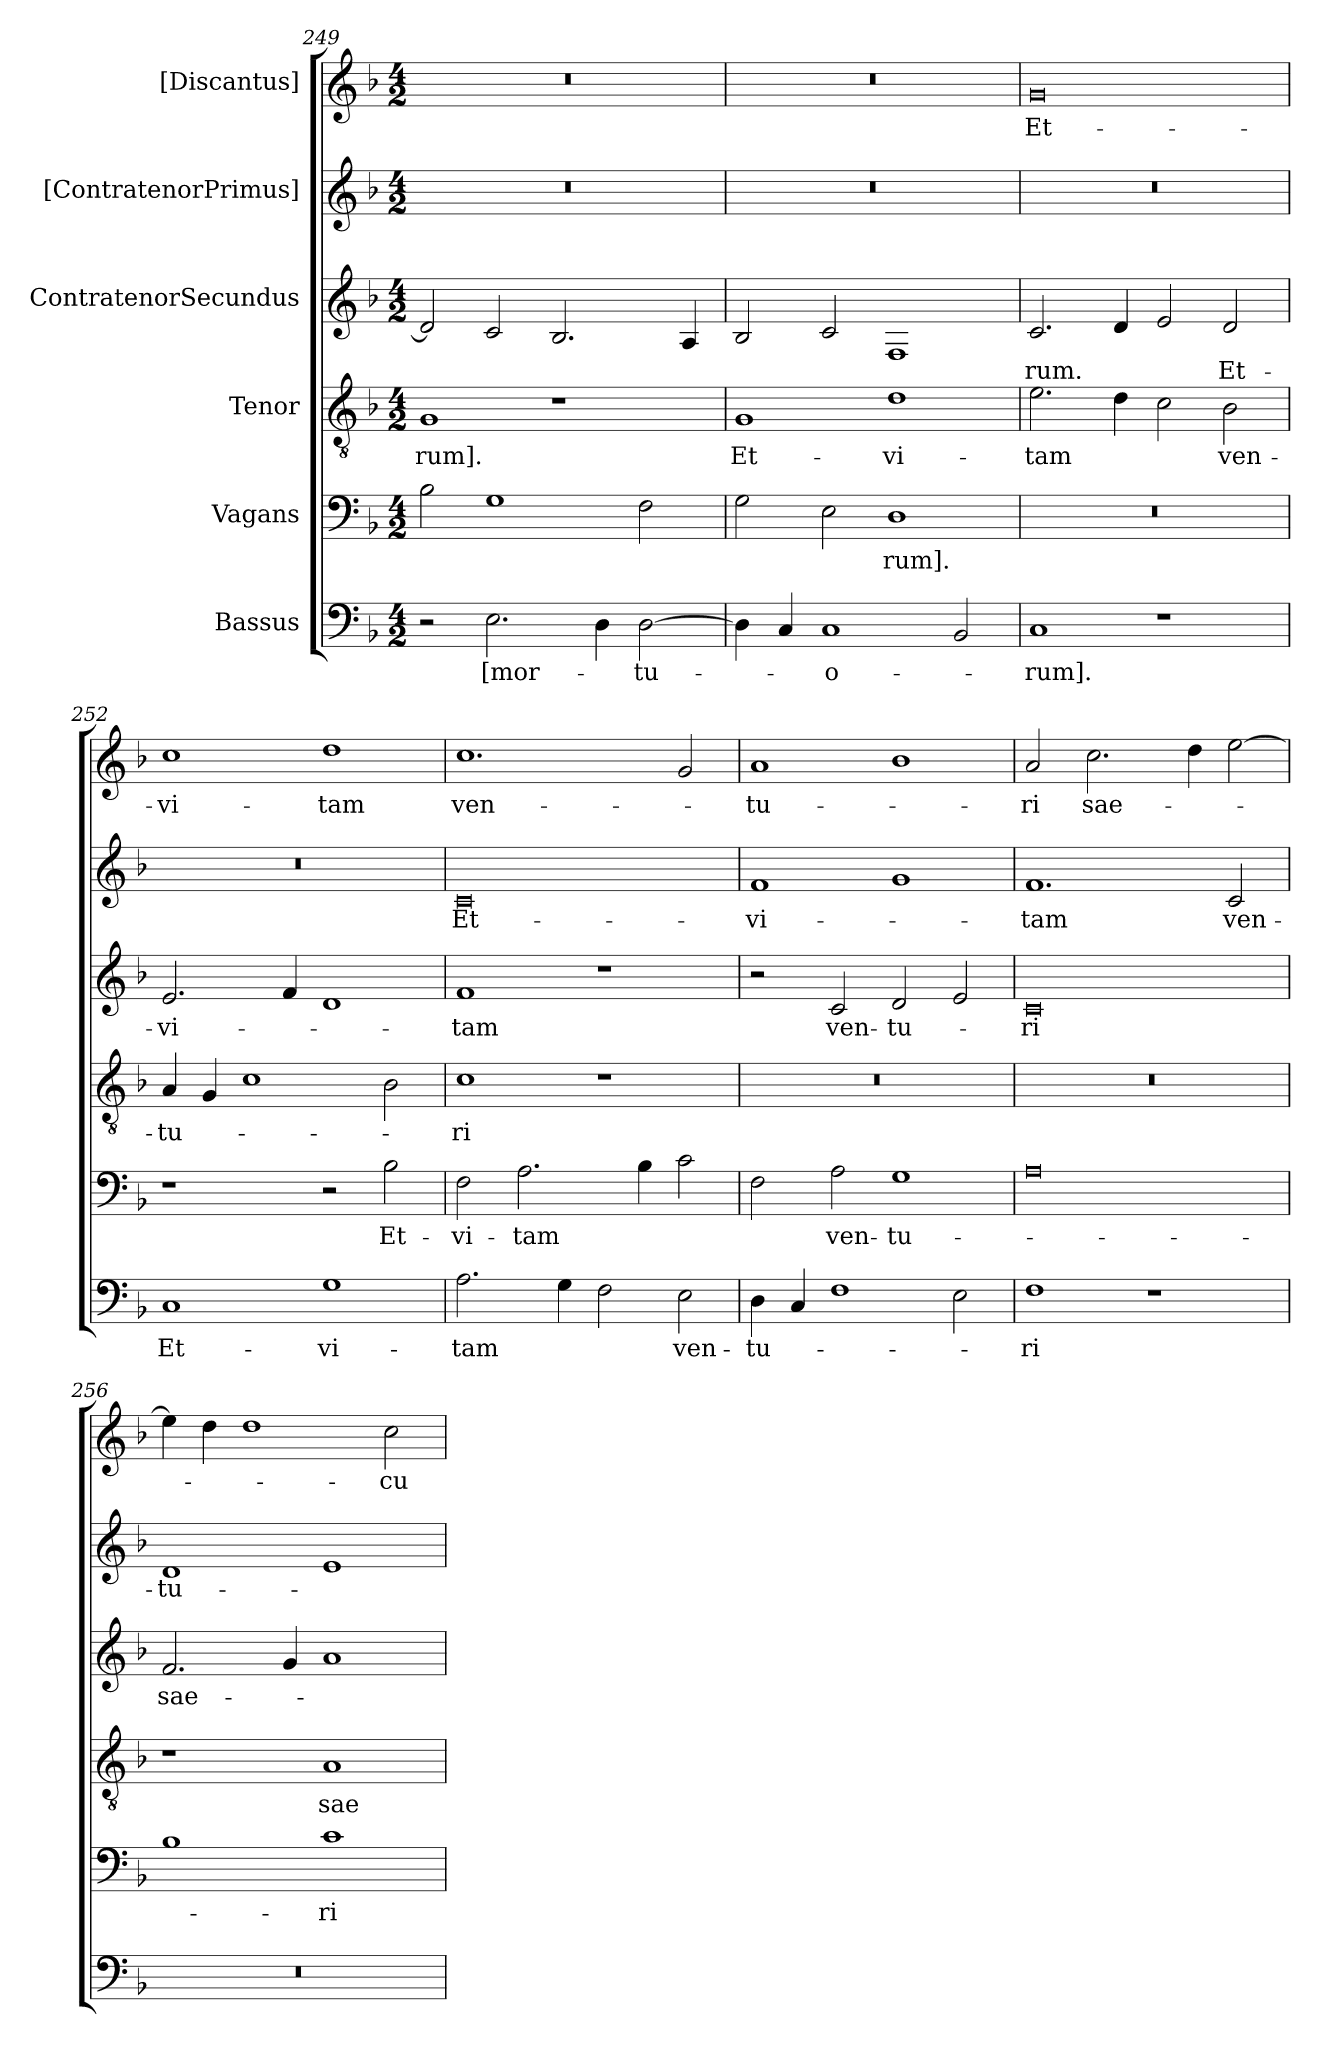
**kern	**text	**kern	**text	**kern	**text	**kern	**text	**kern	**text	**kern	**text
*part6	*part6	*part5	*part5	*part4	*part4	*part3	*part3	*part2	*part2	*part1	*part1
*staff6	*staff6	*staff5	*staff5	*staff4	*staff4	*staff3	*staff3	*staff2	*staff2	*staff1	*staff1
*I"Bassus	*	*I"Vagans	*	*I"Tenor	*	*I"ContratenorSecundus	*	*I"[ContratenorPrimus]	*	*I"[Discantus]	*
*clefF4	*	*clefF4	*	*clefGv2	*	*clefG2	*	*clefG2	*	*clefG2	*
*k[b-]	*	*k[b-]	*	*k[b-]	*	*k[b-]	*	*k[b-]	*	*k[b-]	*
*M4/2	*	*M4/2	*	*M4/2	*	*M4/2	*	*M4/2	*	*M4/2	*
=249	=249	=249	=249	=249	=249	=249	=249	=249	=249	=249	=249
2r	.	2B-\	.	1G/	-rum].	2d/]	.	0r	.	0r	.
2.E\	[mor-	1G\	.	.	.	2c/	.	.	.	.	.
.	.	.	.	1r	.	2.B-/	.	.	.	.	.
4D\	.	.	.	.	.	.	.	.	.	.	.
[2D\	-tu-	2F\	.	.	.	.	.	.	.	.	.
.	.	.	.	.	.	4A/	.	.	.	.	.
=250	=250	=250	=250	=250	=250	=250	=250	=250	=250	=250	=250
4D\]	.	2G\	.	1G/	Et-	2B-/	.	0r	.	0r	.
4C/	.	.	.	.	.	.	.	.	.	.	.
1C/	-o-	2E\	.	.	.	2c/	.	.	.	.	.
.	.	1D\	-rum].	1d\	vi-	1F/	.	.	.	.	.
2BB-/	.	.	.	.	.	.	.	.	.	.	.
=251	=251	=251	=251	=251	=251	=251	=251	=251	=251	=251	=251
1C/	-rum].	0r	.	2.e\	-tam	2.c/	-rum.	0r	.	0g/	Et-
.	.	.	.	4d\	.	4d/	.	.	.	.	.
1r	.	.	.	2c\	.	2e/	.	.	.	.	.
.	.	.	.	2B-\	ven-	2d/	Et-	.	.	.	.
=252	=252	=252	=252	=252	=252	=252	=252	=252	=252	=252	=252
1C/	Et-	1r	.	4A/	-tu-	2.e/	vi-	0r	.	1cc\	vi-
.	.	.	.	4G/	.	.	.	.	.	.	.
.	.	.	.	1c\	.	.	.	.	.	.	.
.	.	.	.	.	.	4f/	.	.	.	.	.
1G\	vi-	2r	.	.	.	1d/	.	.	.	1dd\	-tam
.	.	2B-\	Et-	2B-\	.	.	.	.	.	.	.
=253	=253	=253	=253	=253	=253	=253	=253	=253	=253	=253	=253
2.A\	-tam	2F\	vi-	1c\	-ri	1f/	-tam	0c/	Et-	1.cc\	ven-
.	.	2.A\	-tam	.	.	.	.	.	.	.	.
4G\	.	.	.	.	.	.	.	.	.	.	.
2F\	.	.	.	1r	.	1r	.	.	.	.	.
.	.	4B-\	.	.	.	.	.	.	.	.	.
2E\	ven-	2c\	.	.	.	.	.	.	.	2g/	.
=254	=254	=254	=254	=254	=254	=254	=254	=254	=254	=254	=254
4D\	-tu-	2F\	.	0r	.	2r	.	1f/	vi-	1a/	-tu-
4C/	.	.	.	.	.	.	.	.	.	.	.
1F\	.	2A\	ven-	.	.	2c/	ven-	.	.	.	.
.	.	1G\	-tu-	.	.	2d/	-tu-	1g/	.	1b-\	.
2E\	.	.	.	.	.	2e/	.	.	.	.	.
=255	=255	=255	=255	=255	=255	=255	=255	=255	=255	=255	=255
1F\	-ri	0A\	.	0r	.	0c/	-ri	1.f/	-tam	2a/	-ri
.	.	.	.	.	.	.	.	.	.	2.cc\	sae-
1r	.	.	.	.	.	.	.	.	.	.	.
.	.	.	.	.	.	.	.	.	.	4dd\	.
.	.	.	.	.	.	.	.	2c/	ven-	[2ee\	.
=256	=256	=256	=256	=256	=256	=256	=256	=256	=256	=256	=256
0r	.	1B-\	.	1r	.	2.f/	sae-	1d/	-tu-	4ee\]	.
.	.	.	.	.	.	.	.	.	.	4dd\	.
.	.	.	.	.	.	.	.	.	.	1dd\	.
.	.	.	.	.	.	4g/	.	.	.	.	.
.	.	1c\	-ri	1A/	sae-	1a/	.	1e/	.	.	.
.	.	.	.	.	.	.	.	.	.	2cc\	-cu-
=	=	=	=	=	=	=	=	=	=	=	=
*-	*-	*-	*-	*-	*-	*-	*-	*-	*-	*-	*-
